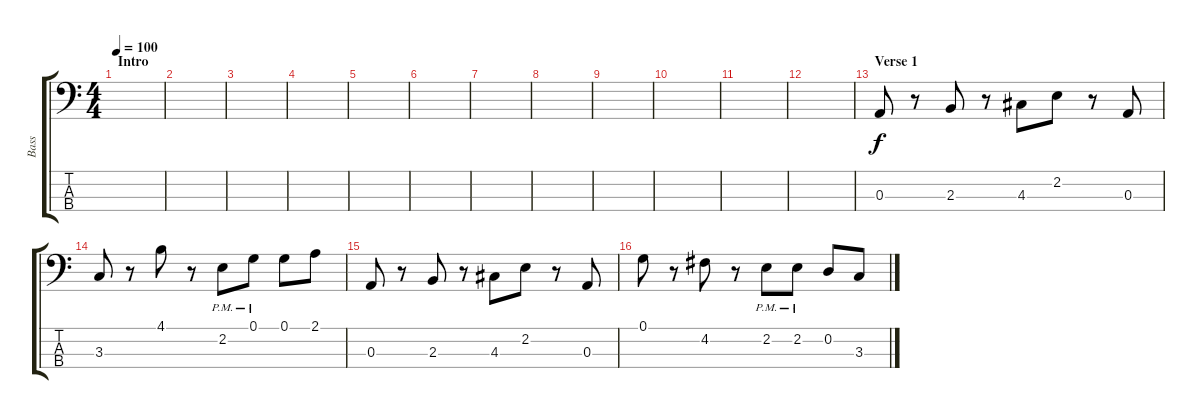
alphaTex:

\track ("Bass" "Bass") {instrument electricbassfinger}
\staff {score tabs}
\tuning (G2 D2 A1 E1) {hide}
\ts (4 4)
\section ("" "Intro")
\tempo 100
\clef f4
\ks c
|
|
|
|
|
|
|
|
|
|
|
|
\section ("" "Verse 1")
0.3.8 r.8 2.3.8 r.8 4.3.8 2.2.8 r.8 0.3.8 |
3.3.8 r.8 4.1.8 r.8 2.2{pm}.8 0.1{pm}.8 0.1.8 2.1.8 |
0.3.8 r.8 2.3.8 r.8 4.3.8 2.2.8 r.8 0.3.8 |
0.1.8 r.8 4.2.8 r.8 2.2{pm}.8 2.2{pm}.8 0.2.8 3.3.8
